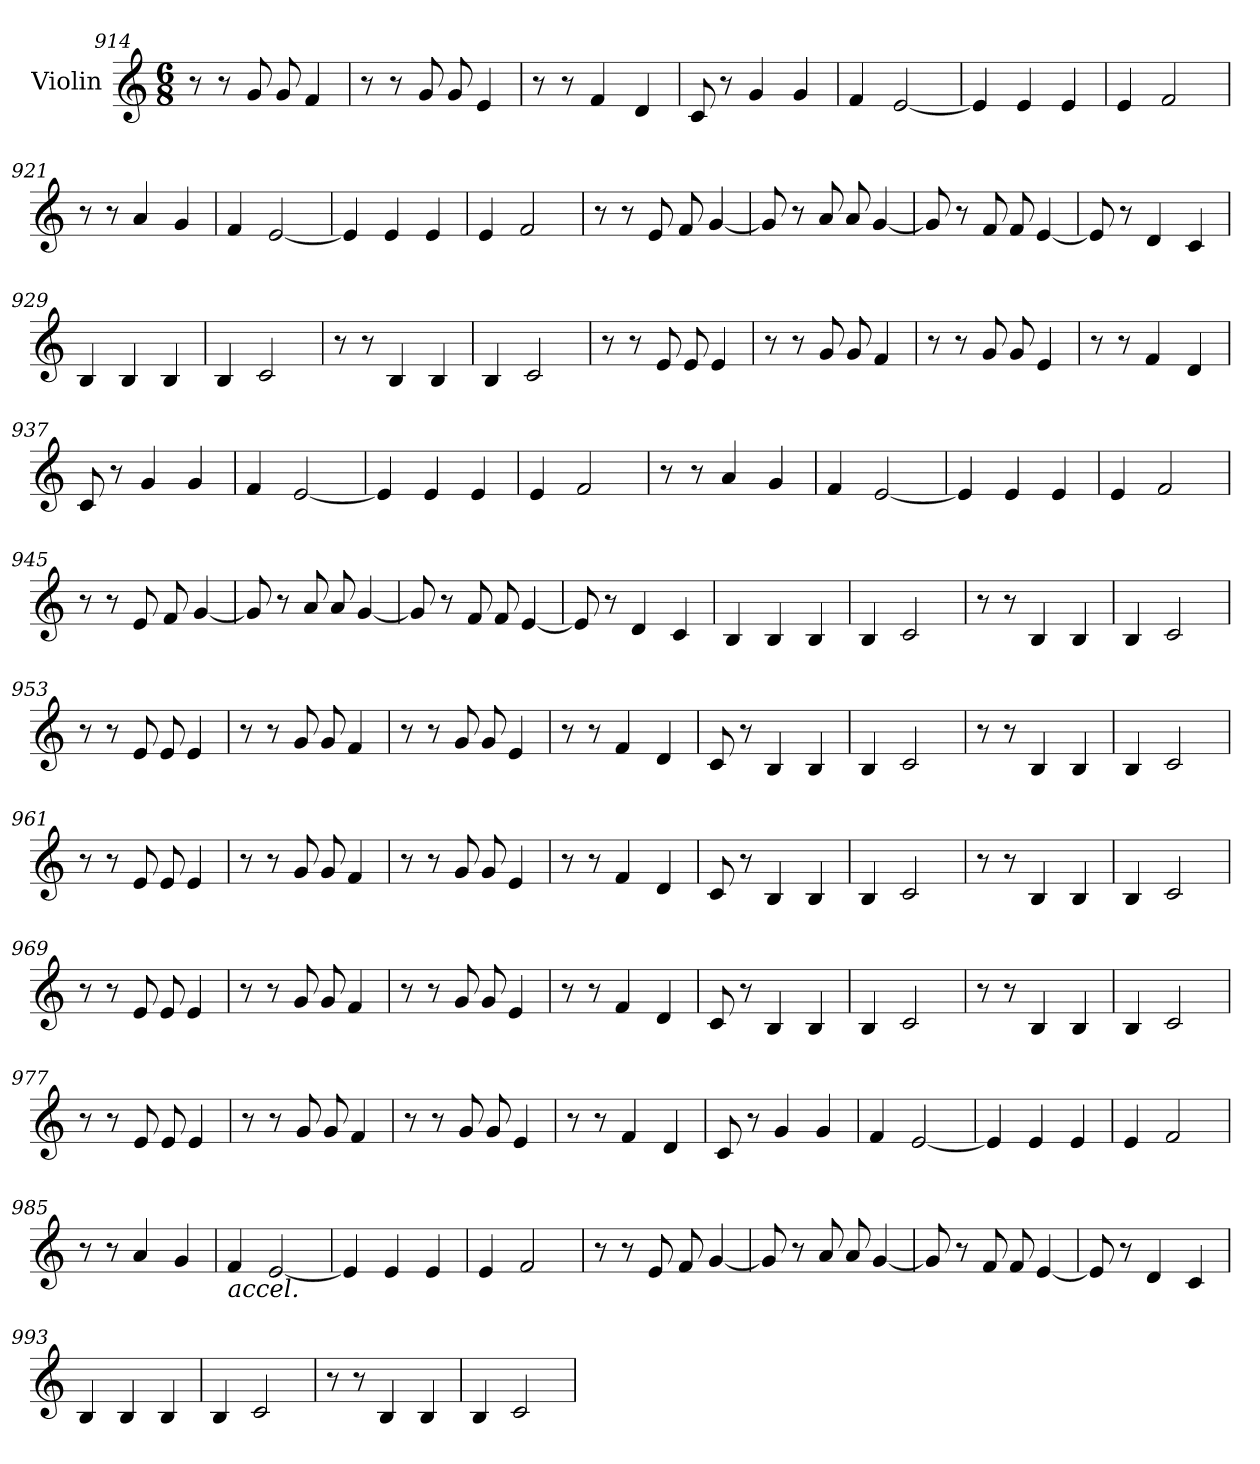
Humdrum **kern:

**kern
*part1
*staff1
*I"Violin
*clefG2
*k[]
*M6/8
=914
8r
8r
8g/
8g/
4f/
=915
8r
8r
8g/
8g/
4e/
=916
8r
8r
4f/
4d/
!!LO:LB:g=z
=917
8c/
8r
4g/
4g/
=918
4f/
[2e/
=919
4e/]
4e/
4e/
=920
4e/
2f/
=921
8r
8r
4a/
4g/
=922
4f/
[2e/
=923
4e/]
4e/
4e/
=924
4e/
2f/
!!LO:LB:g=z
=925
8r
8r
8e/
8f/
[4g/
=926
8g/]
8r
8a/
8a/
[4g/
=927
8g/]
8r
8f/
8f/
[4e/
=928
8e/]
8r
4d/
4c/
=929
4B/
4B/
4B/
=930
4B/
2c/
!!LO:LB:g=z
=931
8r
8r
4B/
4B/
=932
4B/
2c/
=933
8r
8r
8e/
8e/
4e/
=934
8r
8r
8g/
8g/
4f/
=935
8r
8r
8g/
8g/
4e/
=936
8r
8r
4f/
4d/
=937
8c/
8r
4g/
4g/
!!LO:LB:g=z
=938
4f/
[2e/
=939
4e/]
4e/
4e/
=940
4e/
2f/
=941
8r
8r
4a/
4g/
=942
4f/
[2e/
=943
4e/]
4e/
4e/
=944
4e/
2f/
=945
8r
8r
8e/
8f/
[4g/
!!LO:LB:g=z
=946
8g/]
8r
8a/
8a/
[4g/
=947
8g/]
8r
8f/
8f/
[4e/
=948
8e/]
8r
4d/
4c/
=949
4B/
4B/
4B/
=950
4B/
2c/
=951
8r
8r
4B/
4B/
=952
4B/
2c/
!!LO:PB:g=z
=953
8r
8r
8e/
8e/
4e/
=954
8r
8r
8g/
8g/
4f/
=955
8r
8r
8g/
8g/
4e/
=956
8r
8r
4f/
4d/
=957
8c/
8r
4B/
4B/
=958
4B/
2c/
=959
8r
8r
4B/
4B/
!!LO:LB:g=z
=960
4B/
2c/
=961
8r
8r
8e/
8e/
4e/
=962
8r
8r
8g/
8g/
4f/
=963
8r
8r
8g/
8g/
4e/
=964
8r
8r
4f/
4d/
=965
8c/
8r
4B/
4B/
=966
4B/
2c/
!!LO:LB:g=z
=967
8r
8r
4B/
4B/
=968
4B/
2c/
=969
8r
8r
8e/
8e/
4e/
=970
8r
8r
8g/
8g/
4f/
=971
8r
8r
8g/
8g/
4e/
=972
8r
8r
4f/
4d/
=973
8c/
8r
4B/
4B/
!!LO:LB:g=z
=974
4B/
2c/
=975
8r
8r
4B/
4B/
=976
4B/
2c/
=977
8r
8r
8e/
8e/
4e/
=978
8r
8r
8g/
8g/
4f/
=979
8r
8r
8g/
8g/
4e/
=980
8r
8r
4f/
4d/
!!LO:LB:g=z
=981
8c/
8r
4g/
4g/
=982
4f/
[2e/
=983
4e/]
4e/
4e/
=984
4e/
2f/
=985
8r
8r
4a/
4g/
=986
!LO:TX:b:i:t=accel.
4f/
[2e/
=987
4e/]
4e/
4e/
=988
4e/
2f/
!!LO:LB:g=z
=989
8r
8r
8e/
8f/
[4g/
=990
8g/]
8r
8a/
8a/
[4g/
=991
8g/]
8r
8f/
8f/
[4e/
=992
8e/]
8r
4d/
4c/
=993
4B/
4B/
4B/
=994
4B/
2c/
!!LO:LB:g=z
=995
8r
8r
4B/
4B/
=996
4B/
2c/
=
*-
